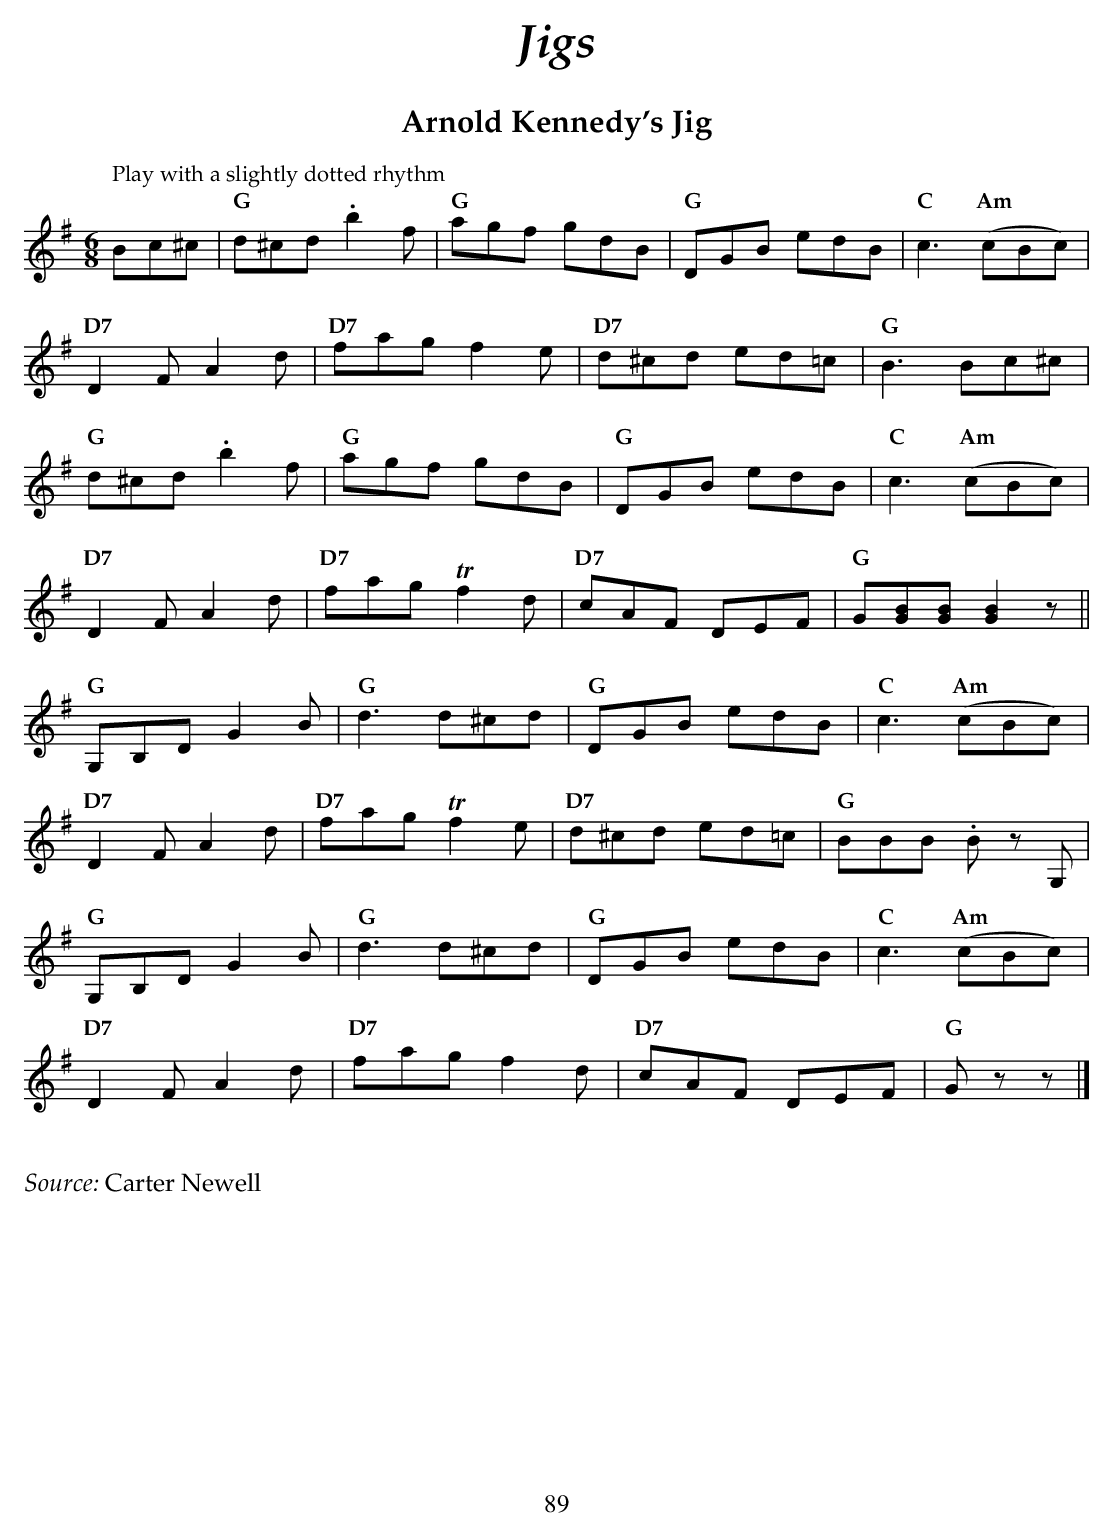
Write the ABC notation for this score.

X:1
T:Arnold Kennedy's Jig
Q:"Play with a slightly dotted rhythm"
M:6/8
L:1/8
K:G
Bc^c |\
"G" d^cd .b2f  | "G" agf gdB  | "G" DGB edB    | "C" c3 "Am" (cBc) |
"D7" D2 F A2 d | "D7" fag f2e | "D7" d^cd ed=c | "G" B3 Bc^c |
"G" d^cd .b2f  | "G" agf gdB  | "G" DGB edB    | "C" c3 "Am" (cBc) |
"D7" D2 F A2 d | "D7" fag Tf2d| "D7" cAF DEF   | "G" G[GB][GB] [G2B2] z ||
"G" G,B,D G2B  | "G" d3 d^cd  | "G" DGB edB    | "C" c3 "Am" (cBc) |
"D7" D2 F A2 d | "D7" fag Tf2e| "D7" d^cd ed=c | "G" BBB .Bz G,|
"G" G,B,D G2B  | "G" d3 d^cd  | "G" DGB edB    | "C" c3 "Am" (cBc) |
"D7" D2 F A2 d | "D7" fag f2d | "D7" cAF DEF   | "G" G zz |]
